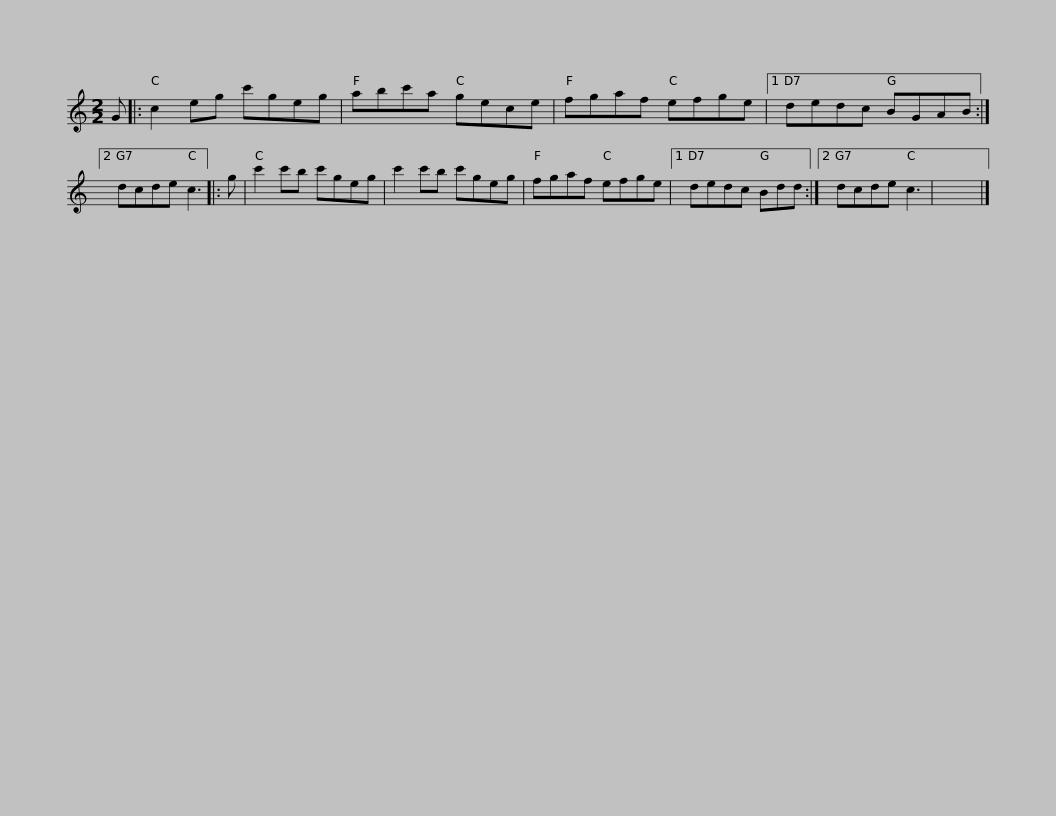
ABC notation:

X:1
L:1/8
M:2/2
I:linebreak $
K:C
V:1 treble
V:1
 G |: c2 eg c'geg | abc'a gece | fgaf efge |1 dedc BGAB :|2 %5
 dcde c3 |: g |$ c'2 c'b c'geg | c'2 c'b c'geg | fgaf efge |1 %10
 dedc Bdd :|2 dcde c3 | x8 |] %13
